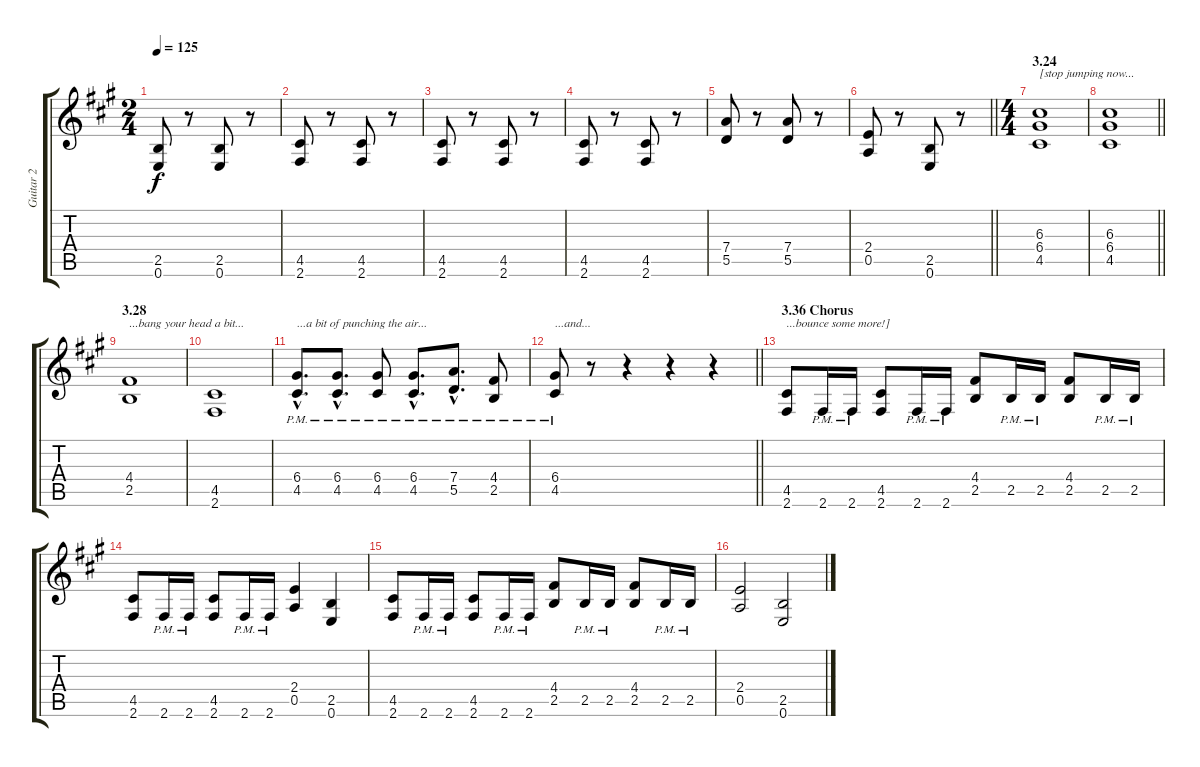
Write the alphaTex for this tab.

\track ("Guitar 2" "Guitar 2") {instrument distortionguitar}
\staff {score tabs}
\tuning (E4 B3 G3 D3 A2 E2) {hide}
\ts (2 4)
\tempo 125
\clef g2
\ks f#minor
(2.5 0.6).8{dy f} r.8 (2.5 0.6).8 r.8 |
(4.5 2.6).8 r.8 (4.5 2.6).8 r.8 |
(4.5 2.6).8 r.8 (4.5 2.6).8 r.8 |
(4.5 2.6).8 r.8 (4.5 2.6).8 r.8 |
(7.4 5.5).8 r.8 (7.4 5.5).8 r.8 |
\barLineRight lightlight
(2.4 0.5).8 r.8 (2.5 0.6).8 r.8 |
\ts (4 4)
\section ("" "3.24")
(6.3 6.4 4.5).1{txt "[stop jumping now..."} |
\barLineRight lightlight
(6.3 6.4 4.5).1 |
\section ("" "3.28")
(4.4 2.5).1{txt "...bang your head a bit..."} |
(4.5 2.6).1 |
(6.4{hac pm} 4.5{hac pm}).8{d txt "...a bit of punching the air..."} (6.4{hac pm} 4.5{hac pm}).8{d} (6.4{pm} 4.5{pm}).8 (6.4{hac pm} 4.5{hac pm}).8{d} (7.4{hac pm} 5.5{hac pm}).8{d} (4.4{pm} 2.5{pm}).8 |
\barLineRight lightlight
(6.4{pm} 4.5{pm}).8{txt "...and..."} r.8 r.4 r.4 r.4 |
\section ("" "3.36 Chorus")
(4.5 2.6).8{txt "...bounce some more!]"} 2.6{pm}.16 2.6{pm}.16 (4.5 2.6).8 2.6{pm}.16 2.6{pm}.16 (4.4 2.5).8 2.5{pm}.16 2.5{pm}.16 (4.4 2.5).8 2.5{pm}.16 2.5{pm}.16 |
(4.5 2.6).8 2.6{pm}.16 2.6{pm}.16 (4.5 2.6).8 2.6{pm}.16 2.6{pm}.16 (2.4 0.5).4 (2.5 0.6).4 |
(4.5 2.6).8 2.6{pm}.16 2.6{pm}.16 (4.5 2.6).8 2.6{pm}.16 2.6{pm}.16 (4.4 2.5).8 2.5{pm}.16 2.5{pm}.16 (4.4 2.5).8 2.5{pm}.16 2.5{pm}.16 |
(2.4 0.5).2 (2.5 0.6).2
